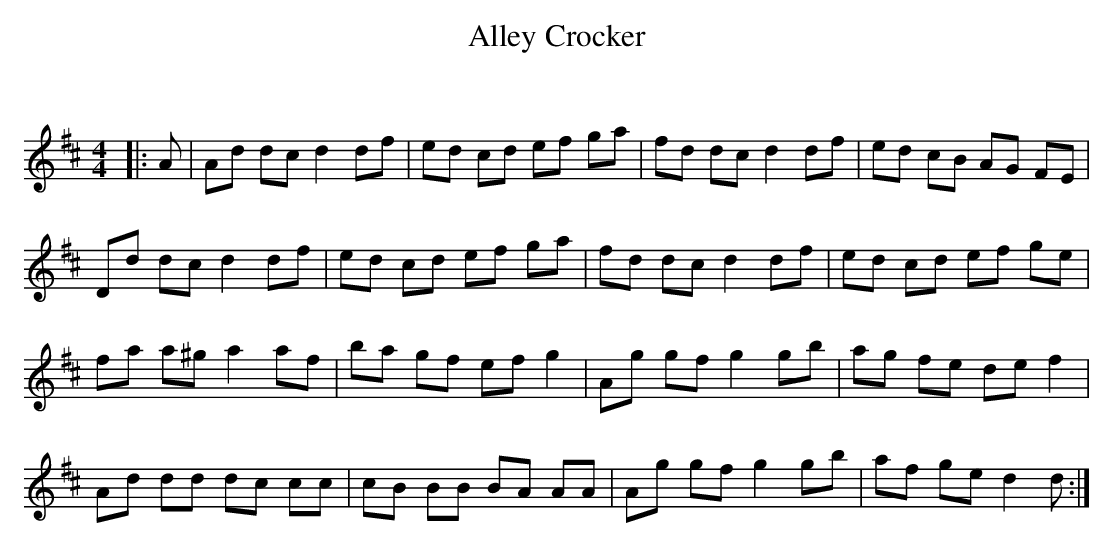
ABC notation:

X:1
T: Alley Crocker
C:
Q:232
Q:232
K:D
M:4/4
L:1/8
|:A|Ad dc d2 df|ed cd ef ga|fd dc d2 df|ed cB AG FE|
Dd dc d2 df|ed cd ef ga|fd dc d2 df|ed cd ef ge|
fa a^g a2 af|ba gf ef g2|Ag gf g2 gb|ag fe de f2|
Ad dd dc cc|cB BB BA AA|Ag gf g2 gb|af ge d2d:|
